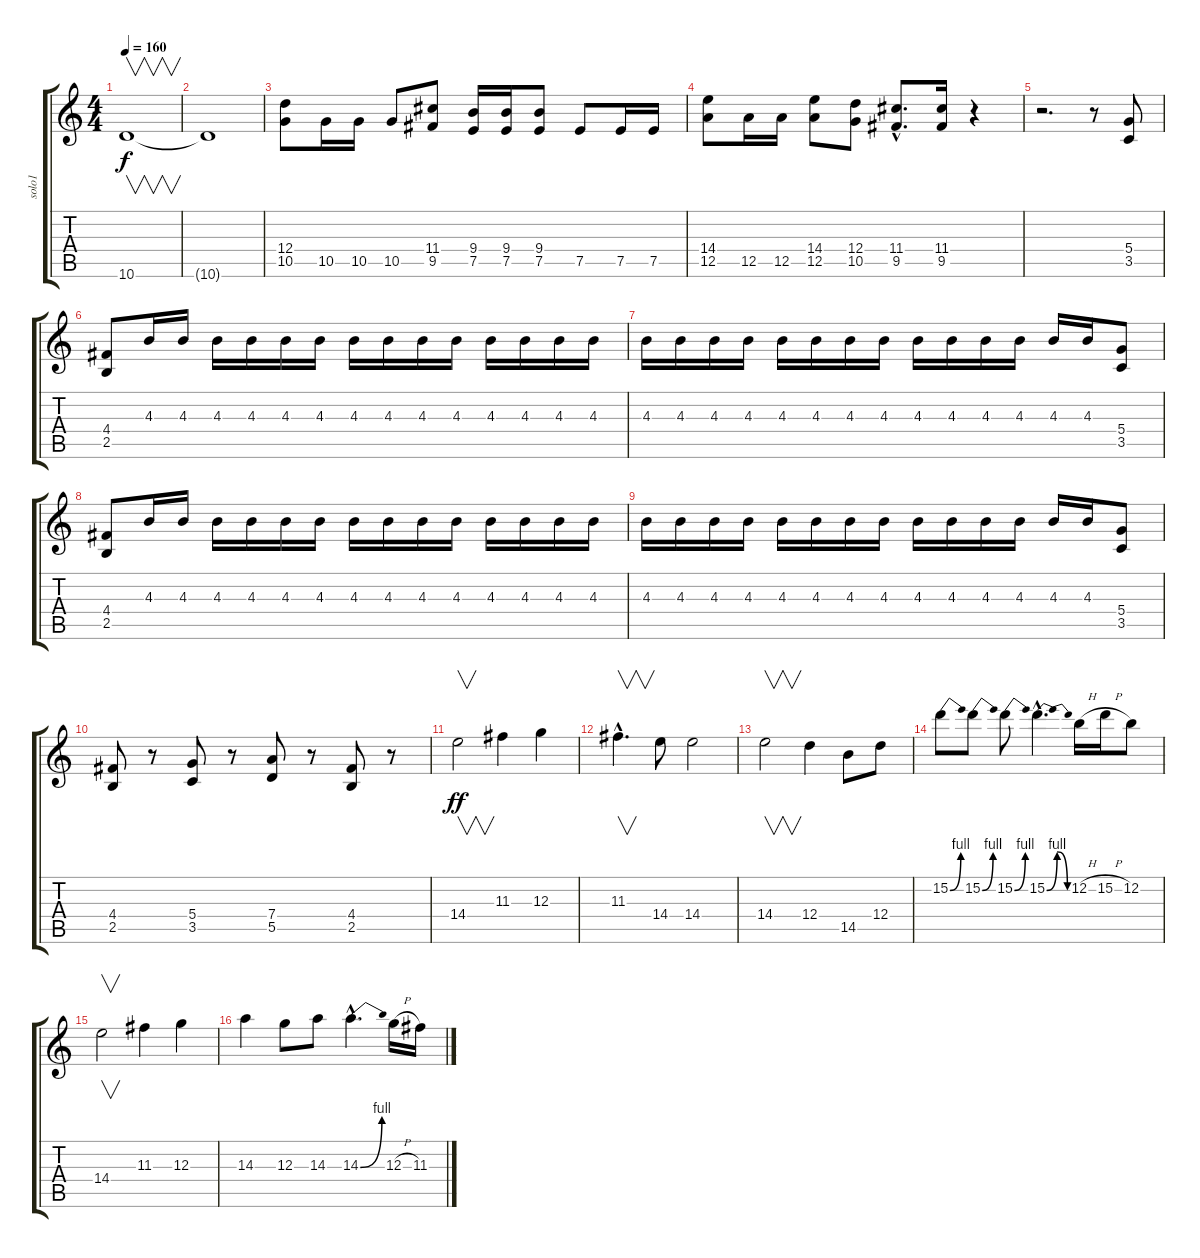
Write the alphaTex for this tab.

\track ("solo1" "solo1") {instrument distortionguitar}
\staff {score tabs}
\tuning (E4 B3 G3 D3 A2 E2) {hide}
\ts (4 4)
\tempo 170
\tempo 160
\clef g2
\ks c
10.6.1{v dy f} |
10.6{t}.1 |
(12.4 10.5).8{balance 13} 10.5.16 10.5.16 10.5.8 (11.4 9.5).8 (9.4 7.5).16 (9.4 7.5).16 (9.4 7.5).8 7.5.8 7.5.16 7.5.16 |
(14.4 12.5).8 12.5.16 12.5.16 (14.4 12.5).8 (12.4 10.5).8 (11.4{hac} 9.5{hac}).8{d} (11.4 9.5).16 r.4 |
r.2{d} r.8 (5.4 3.5).8 |
(4.4 2.5).8 4.3.16 4.3.16 4.3.16 4.3.16 4.3.16 4.3.16 4.3.16 4.3.16 4.3.16 4.3.16 4.3.16 4.3.16 4.3.16 4.3.16 |
4.3.16 4.3.16 4.3.16 4.3.16 4.3.16 4.3.16 4.3.16 4.3.16 4.3.16 4.3.16 4.3.16 4.3.16 4.3.16 4.3.16 (5.4 3.5).8 |
(4.4 2.5).8 4.3.16 4.3.16 4.3.16 4.3.16 4.3.16 4.3.16 4.3.16 4.3.16 4.3.16 4.3.16 4.3.16 4.3.16 4.3.16 4.3.16 |
4.3.16 4.3.16 4.3.16 4.3.16 4.3.16 4.3.16 4.3.16 4.3.16 4.3.16 4.3.16 4.3.16 4.3.16 4.3.16 4.3.16 (5.4 3.5).8 |
(4.4 2.5).8 r.8 (5.4 3.5).8 r.8 (7.4 5.5).8 r.8 (4.4 2.5).8 r.8 |
14.4.2{v dy ff balance 8} 11.3.4 12.3.4 |
11.3{hac}.4{v d} 14.4.8 14.4.2 |
14.4.2{v} 12.4.4 14.5.8 12.4.8 |
15.2{be (bend 0 0 60 4)}.8 15.2{be (bend 0 0 60 4)}.8 15.2{be (bend 0 0 60 4)}.8 15.2{be (bendrelease 0 0 30 4 50 4 60 0) hac}.4{d} 12.2{h}.16 15.2{h}.16 12.2.8 |
14.4.2{v} 11.3.4 12.3.4 |
14.3.4 12.3.8 14.3.8 14.3{be (bend 0 0 60 4) hac}.4{d} 12.3{h}.16 11.3.16
